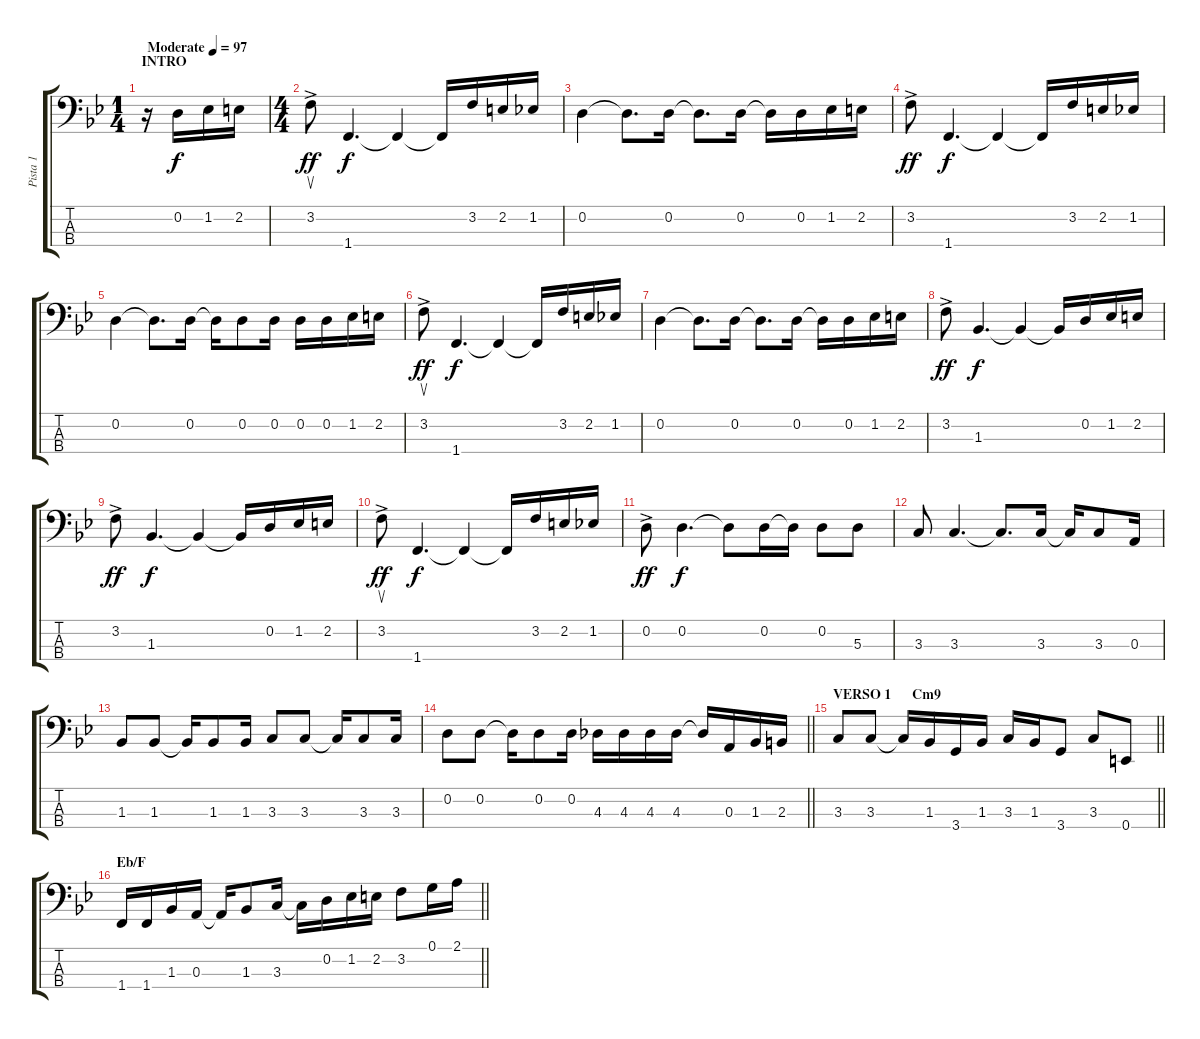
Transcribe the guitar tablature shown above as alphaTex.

\track ("Pista 1" "Pista 1") {instrument electricbassfinger}
\staff {score tabs}
\tuning (G2 D2 A1 E1) {hide}
\ts (1 4)
\section ("" "INTRO")
\tempo (97 "Moderate")
\clef f4
\ks bb
r.16{dy f instrument electricbassfinger} 0.2.16 1.2.16 2.2.16 |
\ts (4 4)
3.2{ac}.8{su dy ff} 1.4.4{d dy f} 1.4{t}.4 1.4{t}.16 3.2.16 2.2.16 1.2.16 |
0.2.4 0.2{t}.8{d} 0.2.16 0.2{t}.8{d} 0.2.16 0.2{t}.16 0.2.16 1.2.16 2.2.16 |
3.2{ac}.8{dy ff} 1.4.4{d dy f} 1.4{t}.4 1.4{t}.16 3.2.16 2.2.16 1.2.16 |
0.2.4 0.2{t}.8{d} 0.2.16 0.2{t}.16 0.2.8 0.2.16 0.2.16 0.2.16 1.2.16 2.2.16 |
3.2{ac}.8{su dy ff} 1.4.4{d dy f} 1.4{t}.4 1.4{t}.16 3.2.16 2.2.16 1.2.16 |
0.2.4 0.2{t}.8{d} 0.2.16 0.2{t}.8{d} 0.2.16 0.2{t}.16 0.2.16 1.2.16 2.2.16 |
3.2{ac}.8{dy ff} 1.3.4{d dy f} 1.3{t}.4 1.3{t}.16 0.2.16 1.2.16 2.2.16 |
3.2{ac}.8{dy ff} 1.3.4{d dy f} 1.3{t}.4 1.3{t}.16 0.2.16 1.2.16 2.2.16 |
3.2{ac}.8{su dy ff} 1.4.4{d dy f} 1.4{t}.4 1.4{t}.16 3.2.16 2.2.16 1.2.16 |
0.2{ac}.8{dy ff} 0.2.4{d dy f} 0.2{t}.8 0.2.16 0.2{t}.16 0.2.8 5.3.8 |
3.3.8 3.3.4{d} 3.3{t}.8{d} 3.3.16 3.3{t}.16 3.3.8 0.3.16 |
1.3.8 1.3.8 1.3{t}.16 1.3.8 1.3.16 3.3.8 3.3.8 3.3{t}.16 3.3.8 3.3.16 |
\barLineRight lightlight
0.2.8 0.2.8 0.2{t}.16 0.2.8 0.2.16 4.3.16 4.3.16 4.3.16 4.3.16 4.3{t}.16 0.3.16 1.3.16 2.3.16 |
\section ("" "VERSO 1      Cm9")
\barLineRight lightlight
3.3.8 3.3.8 3.3{t}.16 1.3.16 3.4.16 1.3.16 3.3.16 1.3.16 3.4.8 3.3.8 0.4.8 |
\section ("" "Eb/F")
\barLineRight lightlight
1.4.16 1.4.16 1.3.16 0.3.16 0.3{t}.16 1.3.8 3.3.16 3.3{t}.16 0.2.16 1.2.16 2.2.16 3.2.8 0.1.16 2.1.16
